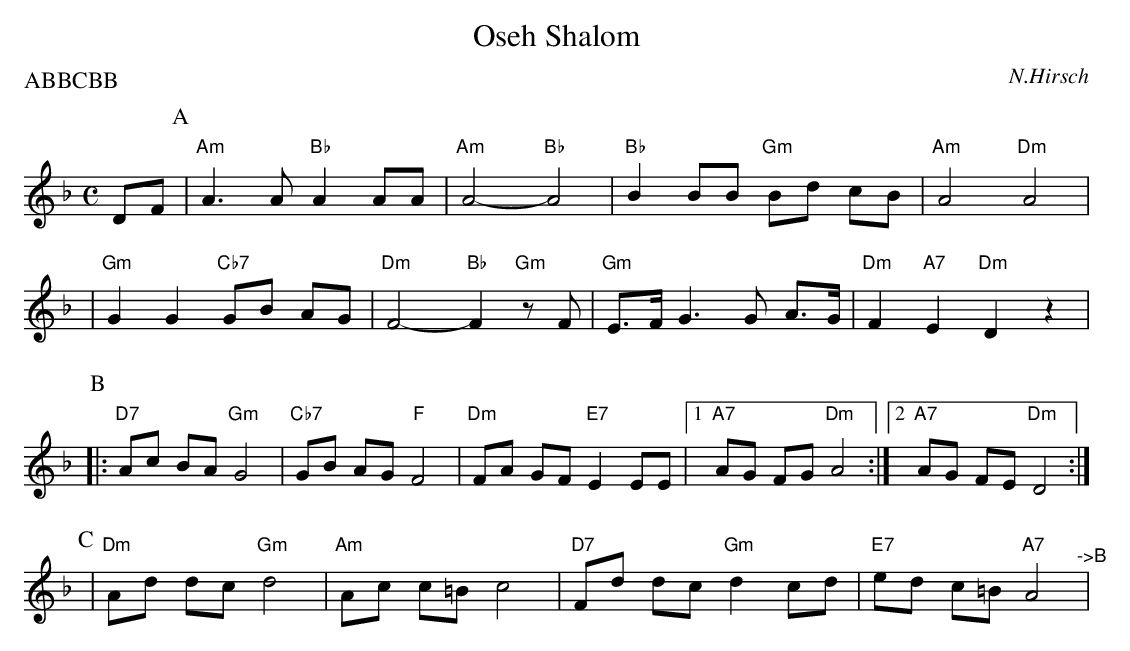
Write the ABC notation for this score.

X:1
T: Oseh Shalom
C: N.Hirsch
M: C
L: 1/8
P: ABBCBB
K: Dm
DF\
P:A
| "Am"A3 A "Bb"A2 AA | "Am"A4- "Bb"A4 | "Bb"B2 BB "Gm"Bd cB | "Am"A4 "Dm"A4 |
| "Gm"G2 G2 "Cb7"GB AG | "Dm"F4- "Bb"F2 "Gm"zF | "Gm"E>F G3 G A>G | "Dm"F2 "A7"E2 "Dm"D2 z2 |
P:B
|: "D7"Ac BA "Gm"G4 | "Cb7"GB AG "F"F4 | "Dm"FA GF "E7"E2 EE |1 "A7"AG FG "Dm"A4 :|2 "A7"AG FE "Dm"D4 :|
P:C
|"Dm"Ad dc "Gm"d4 | "Am"Ac c=B c4 | "D7"Fd dc "Gm"d2cd | "E7"ed c=B "A7"A4 "^->B"|
